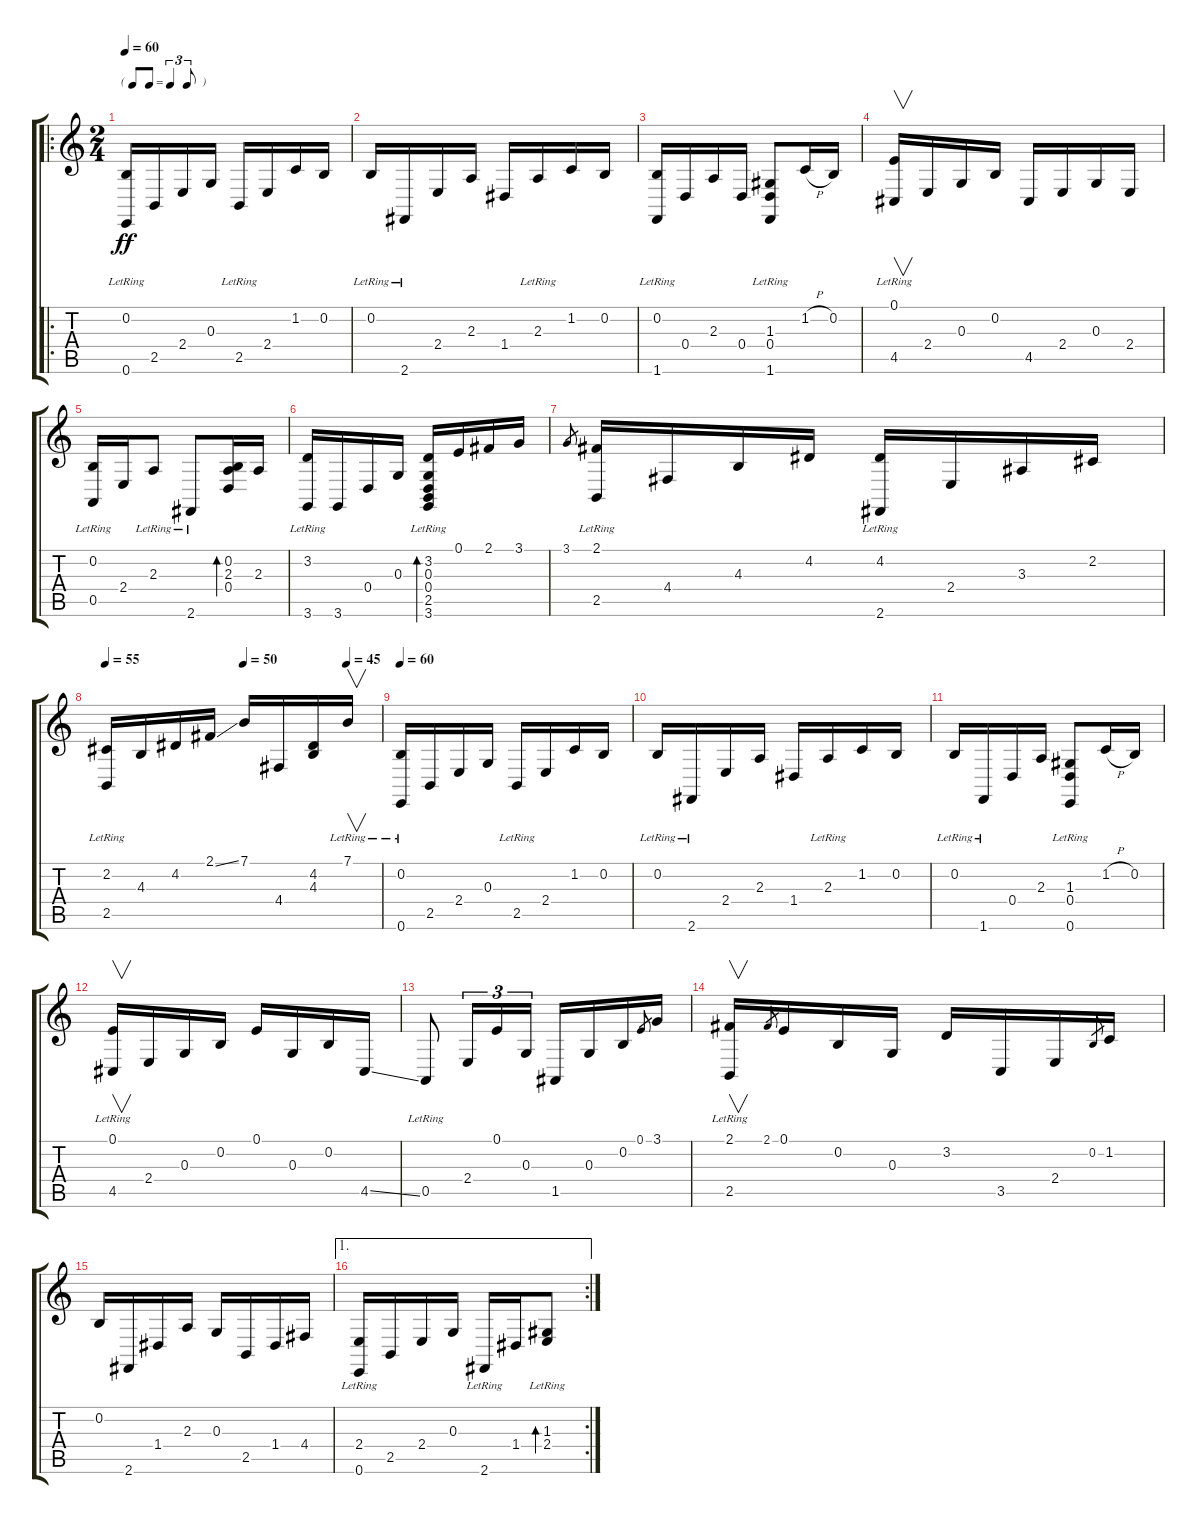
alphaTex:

\track "" {instrument stringensemble2}
\staff {score tabs}
\tuning (E4 B3 G3 D3 A2 E2) {hide}
\ro
\ts (2 4)
\tf triplet8th
\tempo 60
\clef g2
\ks c
(0.2 0.6{lr}).16{dy ff instrument stringensemble2} 2.5.16 2.4.16 0.3.16 2.5{lr}.16 2.4.16 1.2.16 0.2.16 |
0.2{lr}.16 2.6{lr}.16 2.4.16 2.3.16 1.4.16 2.3{lr}.16 1.2.16 0.2.16 |
(0.2{lr} 1.6).16 0.4.16 2.3.16 0.4.16 (1.3{lr} 0.4{lr} 1.6{lr}).8 1.2{h}.16 0.2.16 |
(0.1{lr} 4.5{lr}).16{v} 2.4.16 0.3.16 0.2.16 4.5.16 2.4.16 0.3.16 2.4.16 |
(0.2 0.5{lr}).16 2.4.16 2.3{lr}.8 2.6{lr}.8 (0.2 2.3 0.4).16{bd 120} 2.3.16 |
(3.2 3.6{lr}).16 3.6.16 0.4.16 0.3.16 (3.2{lr} 0.3{lr} 0.4 2.5{lr} 3.6{lr}).16{bd 120} 0.1.16 2.1.16 3.1.16 |
3.1.8{gr} (2.1 2.5{lr}).16 4.4.16 4.3.16 4.2.16 (4.2 2.6{lr}).16 2.4.16 3.3.16 2.2.16 |
\tempo 55
\tempo (50 0.5)
\tempo (45 0.875)
(2.2 2.5{lr}).16 4.3.16 4.2.16 2.1{ss}.16 7.1.16 4.4.16 (4.2 4.3).16 7.1{lr}.16{v} |
\tempo 60
(0.2 0.6{lr}).16 2.5.16 2.4.16 0.3.16 2.5{lr}.16 2.4.16 1.2.16 0.2.16 |
0.2{lr}.16 2.6{lr}.16 2.4.16 2.3.16 1.4.16 2.3{lr}.16 1.2.16 0.2.16 |
0.2{lr}.16 1.6{lr}.16 0.4.16 2.3.16 (1.3{lr} 0.4{lr} 0.6{lr}).8 1.2{h}.16 0.2.16 |
(0.1{lr} 4.5{lr}).16{v} 2.4.16 0.3.16 0.2.16 0.1.16 0.3.16 0.2.16 4.5{ss}.16 |
0.5{lr}.8 2.4.16{tu (3 2)} 0.1.16{tu (3 2)} 0.3.16{tu (3 2)} 1.5.16 0.3.16 0.2.16 0.1.8{gr} 3.1.16 |
(2.1{lr} 2.5{lr}).16{v} 2.1.8{gr} 0.1.16 0.2.16 0.3.16 3.2.16 3.5.16 2.4.16 0.2.8{gr} 1.2.16 |
0.2.16 2.6.16 1.4.16 2.3.16 0.3.16 2.5.16 1.4.16 4.4.16 |
\ae 1
\rc 2
(2.4 0.6{lr}).16 2.5.16 2.4.16 0.3.16 2.6{lr}.16 1.4.16 (1.3{lr} 2.4{lr}).8{bd 120}
